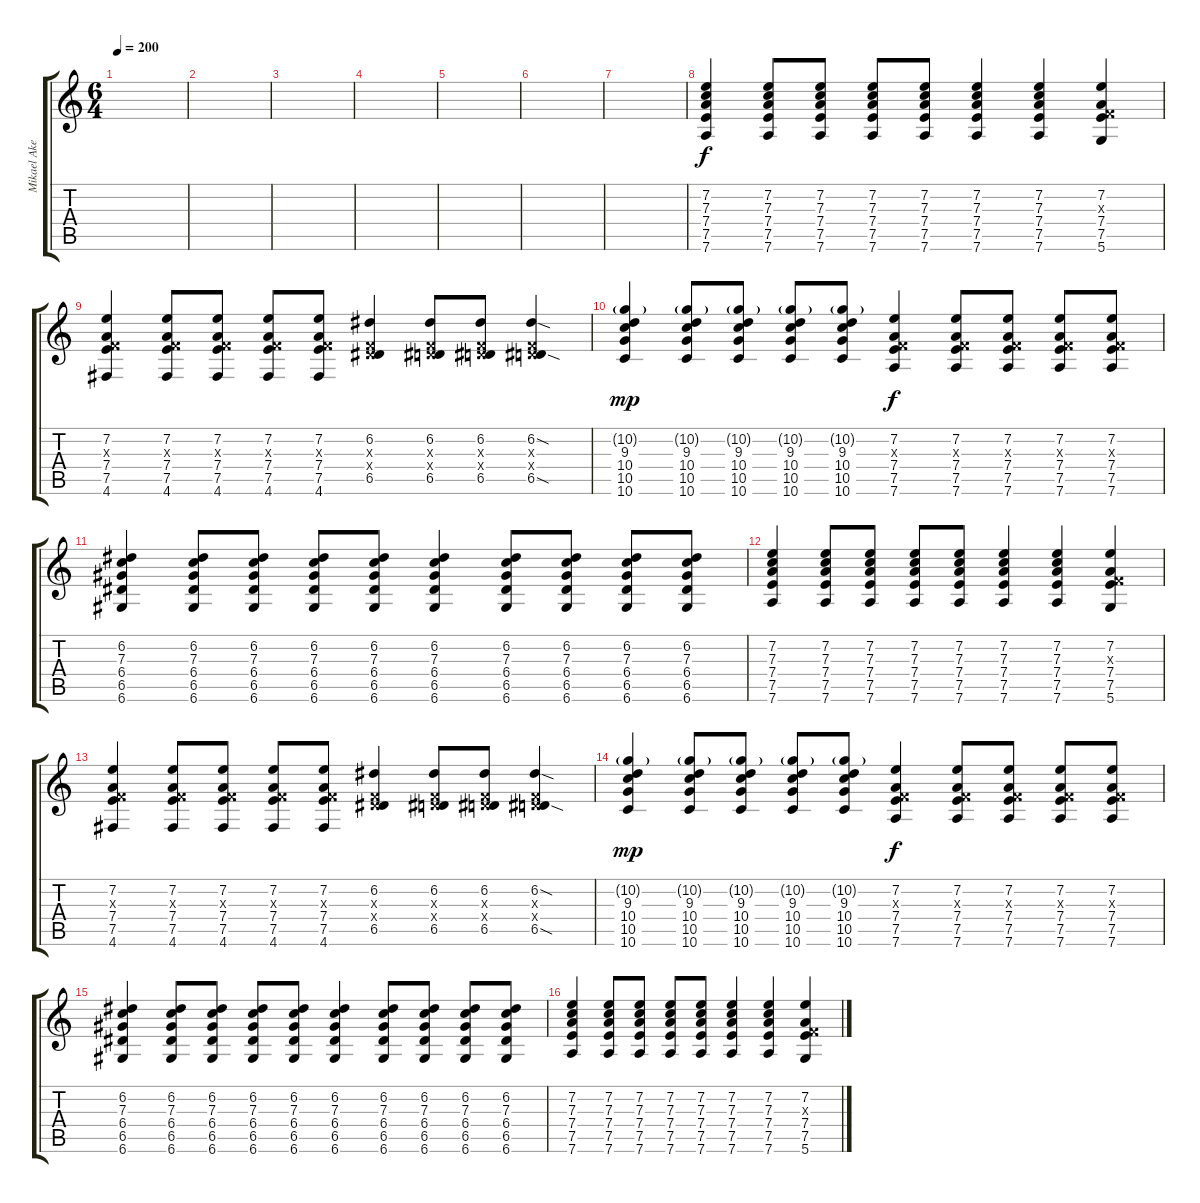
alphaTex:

\track ("Mikael Akerfeldt" "Mikael Ake") {instrument distortionguitar}
\staff {score tabs}
\tuning (D4 A3 F3 D3 A2 D2) {hide}
\ts (6 4)
\tempo 200
\clef g2
\ks c
|
|
|
|
|
|
|
(7.2 7.3 7.4 7.5 7.6).4 (7.2 7.3 7.4 7.5 7.6).8 (7.2 7.3 7.4 7.5 7.6).8 (7.2 7.3 7.4 7.5 7.6).8 (7.2 7.3 7.4 7.5 7.6).8 (7.2 7.3 7.4 7.5 7.6).4 (7.2 7.3 7.4 7.5 7.6).4 (7.2 0.3{x} 7.4 7.5 5.6).4 |
(7.2 0.3{x} 7.4 7.5 4.6).4 (7.2 0.3{x} 7.4 7.5 4.6).8 (7.2 0.3{x} 7.4 7.5 4.6).8 (7.2 0.3{x} 7.4 7.5 4.6).8 (7.2 0.3{x} 7.4 7.5 4.6).8 (6.2 0.3{x} 0.4{x} 6.5).4 (6.2 0.3{x} 0.4{x} 6.5).8 (6.2 0.3{x} 0.4{x} 6.5).8 (6.2{sod} 0.3{x} 0.4{x} 6.5{sod}).4 |
(10.2{g} 9.3 10.4 10.5 10.6).4{dy mp} (10.2{g} 9.3 10.4 10.5 10.6).8 (10.2{g} 9.3 10.4 10.5 10.6).8 (10.2{g} 9.3 10.4 10.5 10.6).8 (10.2{g} 9.3 10.4 10.5 10.6).8 (7.2 0.3{x} 7.4 7.5 7.6).4{dy f} (7.2 0.3{x} 7.4 7.5 7.6).8 (7.2 0.3{x} 7.4 7.5 7.6).8 (7.2 0.3{x} 7.4 7.5 7.6).8 (7.2 0.3{x} 7.4 7.5 7.6).8 |
(6.2 7.3 6.4 6.5 6.6).4 (6.2 7.3 6.4 6.5 6.6).8 (6.2 7.3 6.4 6.5 6.6).8 (6.2 7.3 6.4 6.5 6.6).8 (6.2 7.3 6.4 6.5 6.6).8 (6.2 7.3 6.4 6.5 6.6).4 (6.2 7.3 6.4 6.5 6.6).8 (6.2 7.3 6.4 6.5 6.6).8 (6.2 7.3 6.4 6.5 6.6).8 (6.2 7.3 6.4 6.5 6.6).8 |
(7.2 7.3 7.4 7.5 7.6).4 (7.2 7.3 7.4 7.5 7.6).8 (7.2 7.3 7.4 7.5 7.6).8 (7.2 7.3 7.4 7.5 7.6).8 (7.2 7.3 7.4 7.5 7.6).8 (7.2 7.3 7.4 7.5 7.6).4 (7.2 7.3 7.4 7.5 7.6).4 (7.2 0.3{x} 7.4 7.5 5.6).4 |
(7.2 0.3{x} 7.4 7.5 4.6).4 (7.2 0.3{x} 7.4 7.5 4.6).8 (7.2 0.3{x} 7.4 7.5 4.6).8 (7.2 0.3{x} 7.4 7.5 4.6).8 (7.2 0.3{x} 7.4 7.5 4.6).8 (6.2 0.3{x} 0.4{x} 6.5).4 (6.2 0.3{x} 0.4{x} 6.5).8 (6.2 0.3{x} 0.4{x} 6.5).8 (6.2{sod} 0.3{x} 0.4{x} 6.5{sod}).4 |
(10.2{g} 9.3 10.4 10.5 10.6).4{dy mp} (10.2{g} 9.3 10.4 10.5 10.6).8 (10.2{g} 9.3 10.4 10.5 10.6).8 (10.2{g} 9.3 10.4 10.5 10.6).8 (10.2{g} 9.3 10.4 10.5 10.6).8 (7.2 0.3{x} 7.4 7.5 7.6).4{dy f} (7.2 0.3{x} 7.4 7.5 7.6).8 (7.2 0.3{x} 7.4 7.5 7.6).8 (7.2 0.3{x} 7.4 7.5 7.6).8 (7.2 0.3{x} 7.4 7.5 7.6).8 |
(6.2 7.3 6.4 6.5 6.6).4 (6.2 7.3 6.4 6.5 6.6).8 (6.2 7.3 6.4 6.5 6.6).8 (6.2 7.3 6.4 6.5 6.6).8 (6.2 7.3 6.4 6.5 6.6).8 (6.2 7.3 6.4 6.5 6.6).4 (6.2 7.3 6.4 6.5 6.6).8 (6.2 7.3 6.4 6.5 6.6).8 (6.2 7.3 6.4 6.5 6.6).8 (6.2 7.3 6.4 6.5 6.6).8 |
(7.2 7.3 7.4 7.5 7.6).4 (7.2 7.3 7.4 7.5 7.6).8 (7.2 7.3 7.4 7.5 7.6).8 (7.2 7.3 7.4 7.5 7.6).8 (7.2 7.3 7.4 7.5 7.6).8 (7.2 7.3 7.4 7.5 7.6).4 (7.2 7.3 7.4 7.5 7.6).4 (7.2 0.3{x} 7.4 7.5 5.6).4
